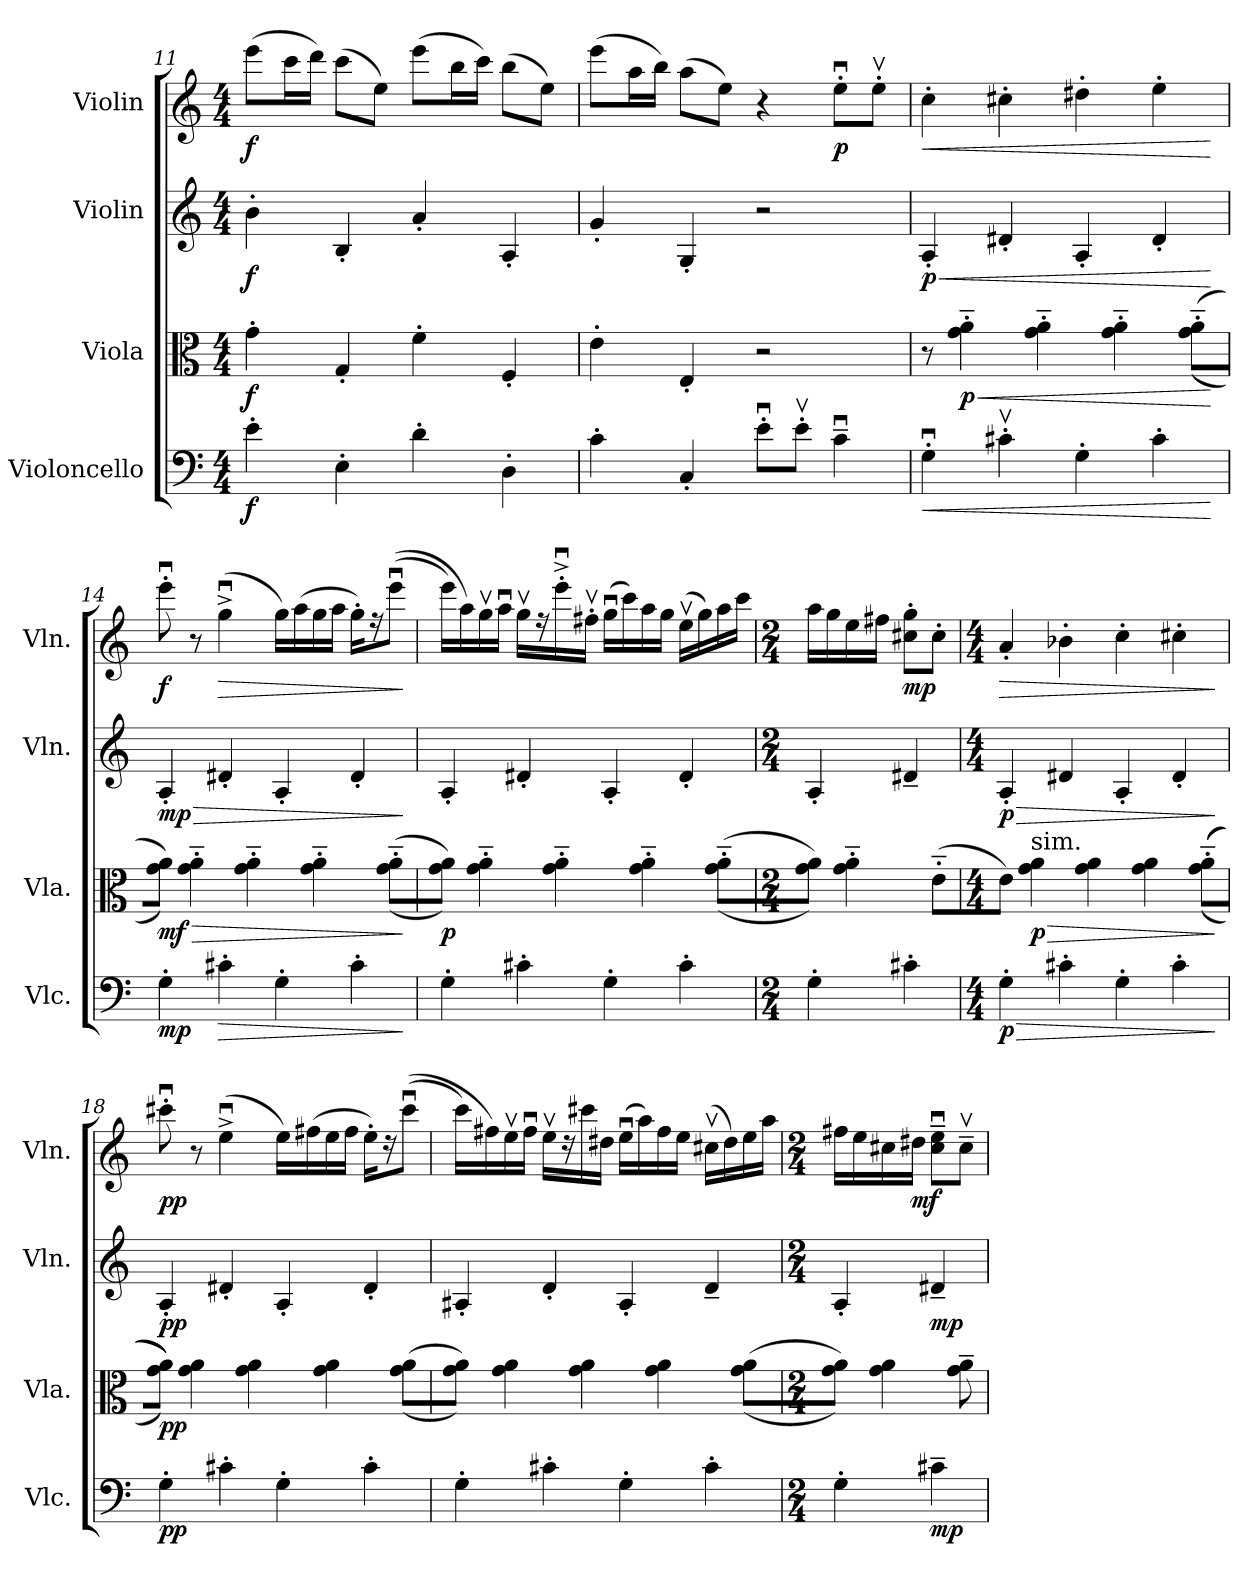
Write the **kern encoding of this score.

**kern	**dynam	**kern	**dynam	**kern	**dynam	**kern	**dynam
*part4	*part4	*part3	*part3	*part2	*part2	*part1	*part1
*staff4	*staff4	*staff3	*staff3	*staff2	*staff2	*staff1	*staff1
*I"Violoncello	*	*I"Viola	*	*I"Violin	*	*I"Violin	*
*I'Vlc.	*	*I'Vla.	*	*I'Vln.	*	*I'Vln.	*
*clefF4	*	*clefC3	*	*clefG2	*	*clefG2	*
*k[]	*	*k[]	*	*k[]	*	*k[]	*
*C:	*	*C:	*	*C:	*	*C:	*
*M4/4	*	*M4/4	*	*M4/4	*	*M4/4	*
=11	=11	=11	=11	=11	=11	=11	=11
!	!LO:DY:b	!	!LO:DY:b	!	!LO:DY:b	!	!LO:DY:b
4e'\	f	4g'\	f	4b'\	f	(8eee\L	f
.	.	.	.	.	.	16ccc\L	.
.	.	.	.	.	.	16ddd\JJ)	.
4E'\	.	4G'/	.	4B'/	.	(8ccc\L	.
.	.	.	.	.	.	8ee\J)	.
4d'\	.	4f'\	.	4a'/	.	(8eee\L	.
.	.	.	.	.	.	16bb\L	.
.	.	.	.	.	.	16ccc\JJ)	.
4D'\	.	4F'/	.	4A'/	.	(8bb\L	.
.	.	.	.	.	.	8ee\J)	.
=12	=12	=12	=12	=12	=12	=12	=12
4c'\	.	4e'\	.	4g'/	.	(8eee\L	.
.	.	.	.	.	.	16aa\L	.
.	.	.	.	.	.	16bb\JJ)	.
4C'/	.	4E'/	.	4G'/	.	(8aa\L	.
.	.	.	.	.	.	8ee\J)	.
8eu'\L	.	2r	.	2r	.	4r	.
8ev'\J	.	.	.	.	.	.	.
!	!	!	!	!	!	!	!LO:DY:b
4cu~\	.	.	.	.	.	8eeu'\L	p
.	.	.	.	.	.	8eev'\J	.
=13	=13	=13	=13	=13	=13	=13	=13
!	!LO:HP:b	!	!	!	!LO:HP:b	!	!LO:HP:b
!	!	!	!	!	!LO:DY:n=1:b	!	!
4Gu'\	<	8r	.	4A'/	< p	4cc'\	<
!	!	!	!LO:HP:b	!	!	!	!
!	!	!	!LO:DY:n=1:b	!	!	!	!
.	.	4g\'~ 4a\'~	< p	.	.	.	.
4c#Xv'\	.	.	.	4d#X'/	.	4cc#X'\	.
.	.	4g\'~ 4a\'~	.	.	.	.	.
4G'\	.	.	.	4A'/	.	4dd#X'\	.
.	.	4g\'~ 4a\'~	.	.	.	.	.
4c#'\	.	.	.	4d#'/	.	4ee'\	.
.	.	((8g\'~ 8a\'~L	.	.	.	.	.
.	[	.	[	.	[	.	[
!!LO:LB:g=z
=14	=14	=14	=14	=14	=14	=14	=14
!	!LO:DY:b	!	!LO:HP:b	!	!LO:HP:b	!	!
!	!	!	!LO:DY:n=1:b	!	!LO:DY:n=1:b	!	!LO:DY:b
4G'\	mp	8g\ 8a\J))	> mf	4A'/	> mp	8eeeu'\	f
.	.	4g\'~ 4a\'~	.	.	.	8r	.
!	!LO:HP:b	!	!	!	!	!	!LO:HP:b
4c#X'\	>	.	.	4d#X'/	.	(4ggu^\	>
.	.	4g\'~ 4a\'~	.	.	.	.	.
4G'\	.	.	.	4A'/	.	16gg\LL)	.
.	.	.	.	.	.	(16aa\	.
.	.	4g\'~ 4a\'~	.	.	.	16gg\	.
.	.	.	.	.	.	16aa\JJ	.
4c#'\	.	.	.	4d#'/	.	16gg'\KL)	.
.	.	.	.	.	.	16rff	.
.	.	((8g\'~ 8a\'~L	.	.	.	((8eeeu\J	.
.	]	.	]	.	]	.	]
=15	=15	=15	=15	=15	=15	=15	=15
!	!	!	!LO:DY:b	!	!	!	!
4G'\	.	8g\ 8a\J))	p	4A'/	.	16eee\LL)	.
.	.	.	.	.	.	16aa\)	.
.	.	4g\'~ 4a\'~	.	.	.	16ggv\	.
.	.	.	.	.	.	16aau\JJ	.
4c#X'\	.	.	.	4d#X'/	.	16ggv\LL	.
.	.	.	.	.	.	16rff	.
.	.	4g\'~ 4a\'~	.	.	.	16eeeu'^\	.
.	.	.	.	.	.	16ff#Xv'\JJ	.
4G'\	.	.	.	4A'/	.	(16ggu\LL	.
.	.	.	.	.	.	16ccc\)	.
.	.	4g\'~ 4a\'~	.	.	.	16aa\	.
.	.	.	.	.	.	16gg\JJ	.
4c#'\	.	.	.	4d#'/	.	(16eev\LL	.
.	.	.	.	.	.	16gg\)	.
.	.	((8g\'~ 8a\'~L	.	.	.	16aa\	.
.	.	.	.	.	.	16ccc\JJ	.
=16	=16	=16	=16	=16	=16	=16	=16
*M2/4	*	*M2/4	*	*M2/4	*	*M2/4	*
4G'\	.	8g\ 8a\J))	.	4A'/	.	16aa\LL	.
.	.	.	.	.	.	16gg\	.
.	.	4g\'~ 4a\'~	.	.	.	16ee\	.
.	.	.	.	.	.	16ff#X\JJ	.
!	!	!	!	!	!	!	!LO:DY:b
4c#X'\	.	.	.	4d#X~/	.	8cc#X\' 8gg\'L	mp
.	.	(8e'~\L	.	.	.	8cc#'\J	.
!!LO:LB:g=z
=17	=17	=17	=17	=17	=17	=17	=17
*M4/4	*	*M4/4	*	*M4/4	*	*M4/4	*
!	!LO:HP:b	!	!	!	!LO:HP:b	!	!LO:HP:b
!	!LO:DY:n=1:b	!	!	!	!LO:DY:n=1:b	!	!
4G'\	> p	8e\J)	.	4A'/	> p	4a'/	>
!	!	!LO:TX:a:t=sim.	!	!	!	!	!
!	!	!	!LO:HP:b	!	!	!	!
!	!	!	!LO:DY:n=1:b	!	!	!	!
.	.	4g\ 4a\	> p	.	.	.	.
4c#X'\	.	.	.	4d#X/	.	4b-X'\	.
.	.	4g\ 4a\	.	.	.	.	.
4G'\	.	.	.	4A'/	.	4cc'\	.
.	.	4g\ 4a\	.	.	.	.	.
4c#'\	.	.	.	4d#'/	.	4cc#X'\	.
.	.	(((8g\'~ 8a\'~L	.	.	.	.	.
.	]	.	]	.	]	.	]
=18	=18	=18	=18	=18	=18	=18	=18
!	!LO:DY:b	!	!LO:DY:b	!	!LO:DY:b	!	!LO:DY:b
4G'\	pp	8g\ 8a\J)))	pp	4A'/	pp	8ccc#Xu'\	pp
.	.	4g\ 4a\	.	.	.	8r	.
4c#X'\	.	.	.	4d#X'/	.	(4eeu^\	.
.	.	4g\ 4a\	.	.	.	.	.
4G'\	.	.	.	4A'/	.	16ee\LL)	.
.	.	.	.	.	.	(16ff#X\	.
.	.	4g\ 4a\	.	.	.	16ee\	.
.	.	.	.	.	.	16ff#\JJ	.
4c#'\	.	.	.	4d#'/	.	16ee'\KL)	.
.	.	.	.	.	.	16rdd	.
.	.	((8g\ 8a\L	.	.	.	((8ccc#u\J	.
=19	=19	=19	=19	=19	=19	=19	=19
4G'\	.	8g\ 8a\J))	.	4A#X'/	.	16ccc\LL)	.
.	.	.	.	.	.	16ff#X\)	.
.	.	4g\ 4a\	.	.	.	16eev\	.
.	.	.	.	.	.	16ff#u\JJ	.
4c#X'\	.	.	.	4d'/	.	16eev\LL	.
.	.	.	.	.	.	16rdd	.
.	.	4g\ 4a\	.	.	.	16ccc#X\	.
.	.	.	.	.	.	16dd#X\JJ	.
4G'\	.	.	.	4A#'/	.	(16eeu\LL	.
.	.	.	.	.	.	16aa\)	.
.	.	4g\ 4a\	.	.	.	16ff#\	.
.	.	.	.	.	.	16ee\JJ	.
4c#'\	.	.	.	4d~/	.	(16cc#Xv\LL	.
.	.	.	.	.	.	16dd#\)	.
.	.	((8g\ 8a\L	.	.	.	16ee\	.
.	.	.	.	.	.	16aa\JJ	.
!!LO:PB:g=z
=20	=20	=20	=20	=20	=20	=20	=20
*M2/4	*	*M2/4	*	*M2/4	*	*M2/4	*
4G'\	.	8g\ 8a\J))	.	4A'/	.	16ff#X\LL	.
.	.	.	.	.	.	16ee\	.
.	.	4g\ 4a\	.	.	.	16cc#X\	.
!	!	!	!	!	!	!	!LO:DY:b
.	.	.	.	.	.	16dd#X\JJ	mf
!	!LO:DY:b	!	!	!	!LO:DY:b	!	!
4c#X~\	mp	.	.	4d#X~/	mp	8cc#\u~ 8ee\u~L	.
.	.	8g\~ 8a\~L	.	.	.	8cc#v~\J	.
=	=	=	=	=	=	=	=
*-	*-	*-	*-	*-	*-	*-	*-
